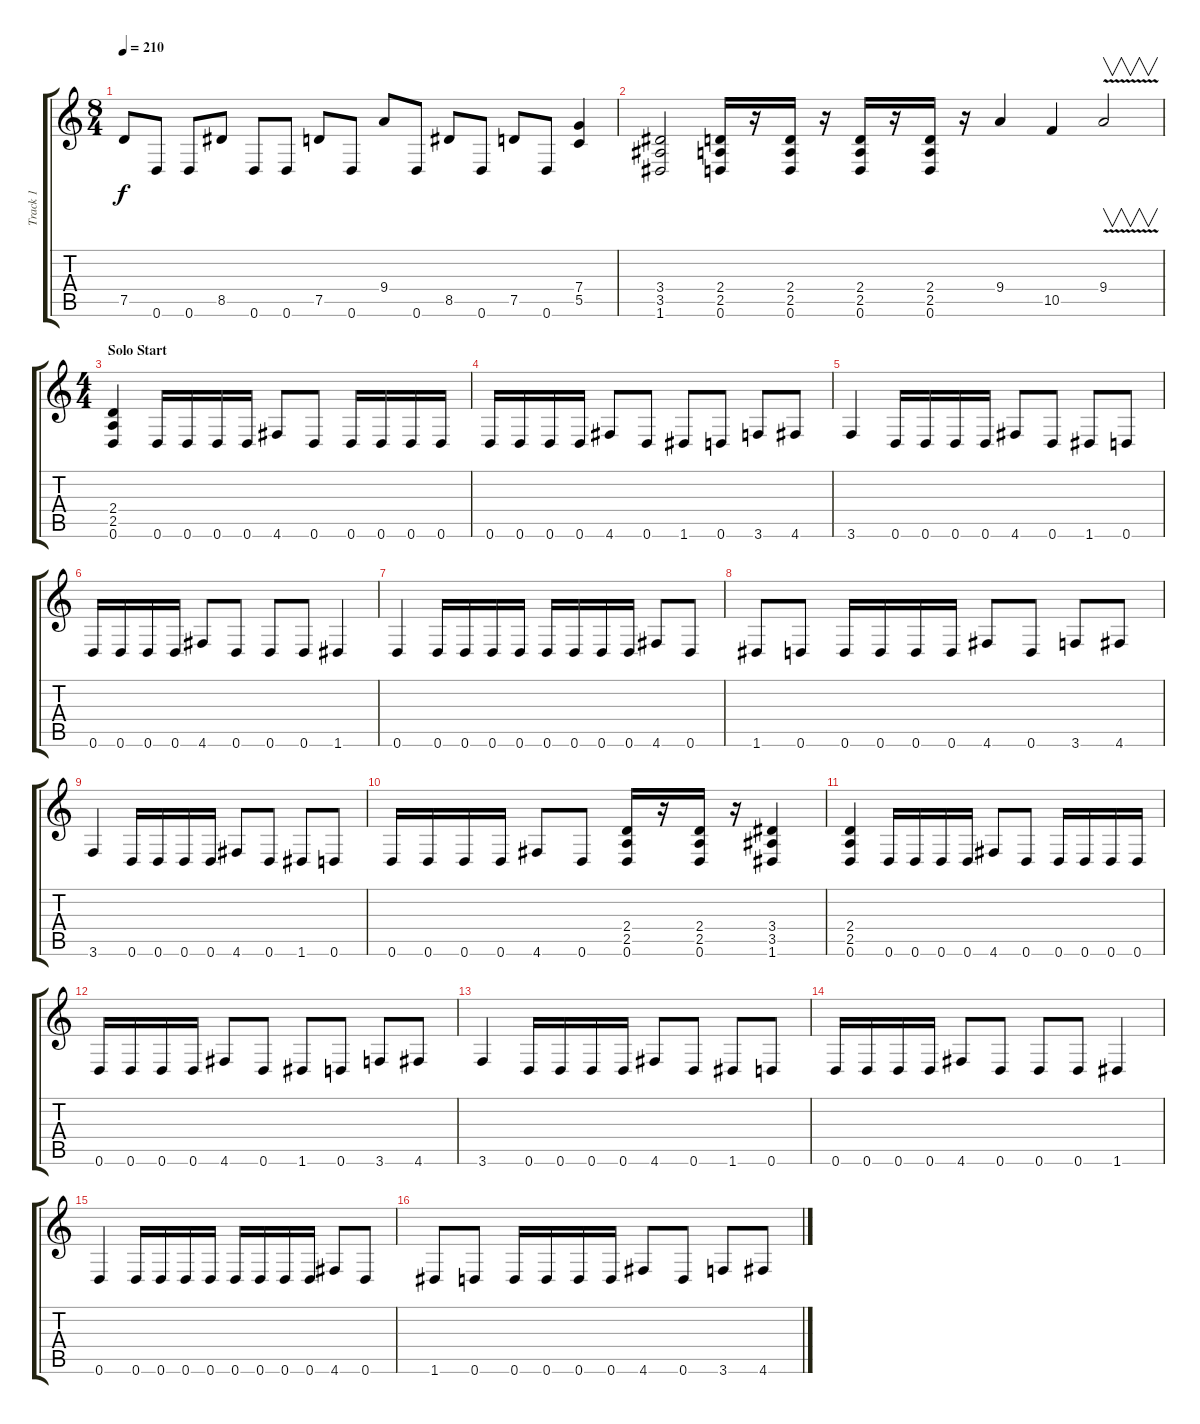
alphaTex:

\track ("Track 1" "Track 1") {instrument distortionguitar}
\staff {score tabs}
\tuning (D4 A3 F3 C3 G2 D2) {hide}
\ts (8 4)
\tempo 210
\clef g2
\ks c
7.5.8{dy f} 0.6.8 0.6.8 8.5.8 0.6.8 0.6.8 7.5.8 0.6.8 9.4.8 0.6.8 8.5.8 0.6.8 7.5.8 0.6.8 (7.4 5.5).4 |
(3.4 3.5 1.6).2 (2.4 2.5 0.6).16 r.16 (2.4 2.5 0.6).16 r.16 (2.4 2.5 0.6).16 r.16 (2.4 2.5 0.6).16 r.16 9.4.4 10.5.4 9.4{v}.2{v} |
\ts (4 4)
\section ("" "Solo Start")
(2.4 2.5 0.6).4 0.6.16 0.6.16 0.6.16 0.6.16 4.6.8 0.6.8 0.6.16 0.6.16 0.6.16 0.6.16 |
0.6.16 0.6.16 0.6.16 0.6.16 4.6.8 0.6.8 1.6.8 0.6.8 3.6.8 4.6.8 |
3.6.4 0.6.16 0.6.16 0.6.16 0.6.16 4.6.8 0.6.8 1.6.8 0.6.8 |
0.6.16 0.6.16 0.6.16 0.6.16 4.6.8 0.6.8 0.6.8 0.6.8 1.6.4 |
0.6.4 0.6.16 0.6.16 0.6.16 0.6.16 0.6.16 0.6.16 0.6.16 0.6.16 4.6.8 0.6.8 |
1.6.8 0.6.8 0.6.16 0.6.16 0.6.16 0.6.16 4.6.8 0.6.8 3.6.8 4.6.8 |
3.6.4 0.6.16 0.6.16 0.6.16 0.6.16 4.6.8 0.6.8 1.6.8 0.6.8 |
0.6.16 0.6.16 0.6.16 0.6.16 4.6.8 0.6.8 (2.4 2.5 0.6).16 r.16 (2.4 2.5 0.6).16 r.16 (3.4 3.5 1.6).4 |
(2.4 2.5 0.6).4 0.6.16 0.6.16 0.6.16 0.6.16 4.6.8 0.6.8 0.6.16 0.6.16 0.6.16 0.6.16 |
0.6.16 0.6.16 0.6.16 0.6.16 4.6.8 0.6.8 1.6.8 0.6.8 3.6.8 4.6.8 |
3.6.4 0.6.16 0.6.16 0.6.16 0.6.16 4.6.8 0.6.8 1.6.8 0.6.8 |
0.6.16 0.6.16 0.6.16 0.6.16 4.6.8 0.6.8 0.6.8 0.6.8 1.6.4 |
0.6.4 0.6.16 0.6.16 0.6.16 0.6.16 0.6.16 0.6.16 0.6.16 0.6.16 4.6.8 0.6.8 |
1.6.8 0.6.8 0.6.16 0.6.16 0.6.16 0.6.16 4.6.8 0.6.8 3.6.8 4.6.8
